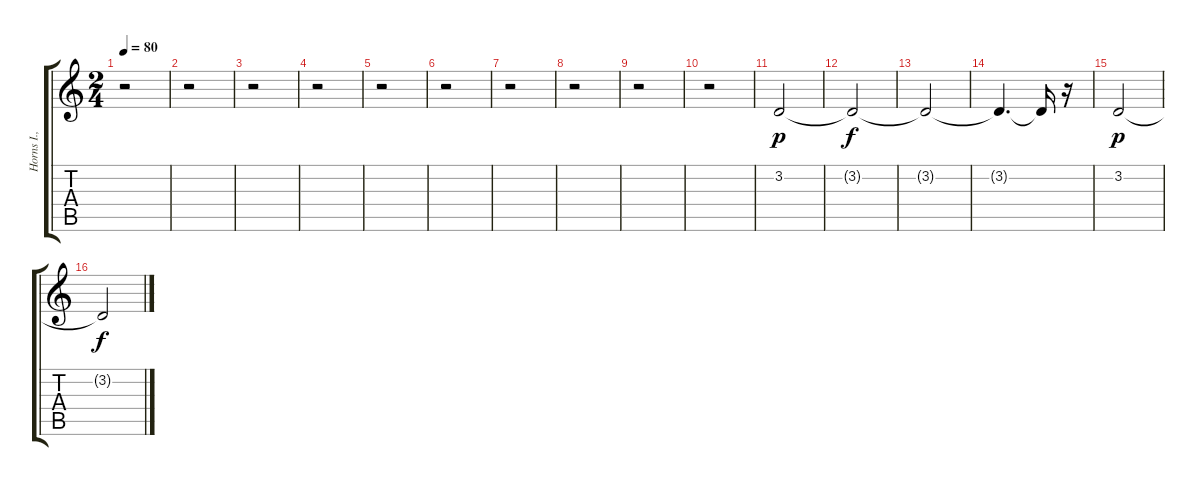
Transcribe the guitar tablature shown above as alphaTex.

\track ("Horns I., II. C" "Horns I., ") {instrument frenchhorn}
\staff {score tabs}
\tuning (E4 B3 G3 D3 A2 E2) {hide}
\ts (2 4)
\tempo 80
\clef g2
\ks c
r.2{dy mf} |
r.2 |
r.2 |
r.2 |
r.2 |
r.2 |
r.2 |
r.2 |
r.2 |
r.2 |
3.2.2{dy p} |
3.2{t}.2{dy f} |
3.2{t}.2 |
3.2{t}.4{d} 3.2{t}.16 r.16 |
3.2.2{dy p} |
3.2{t}.2{dy f}
